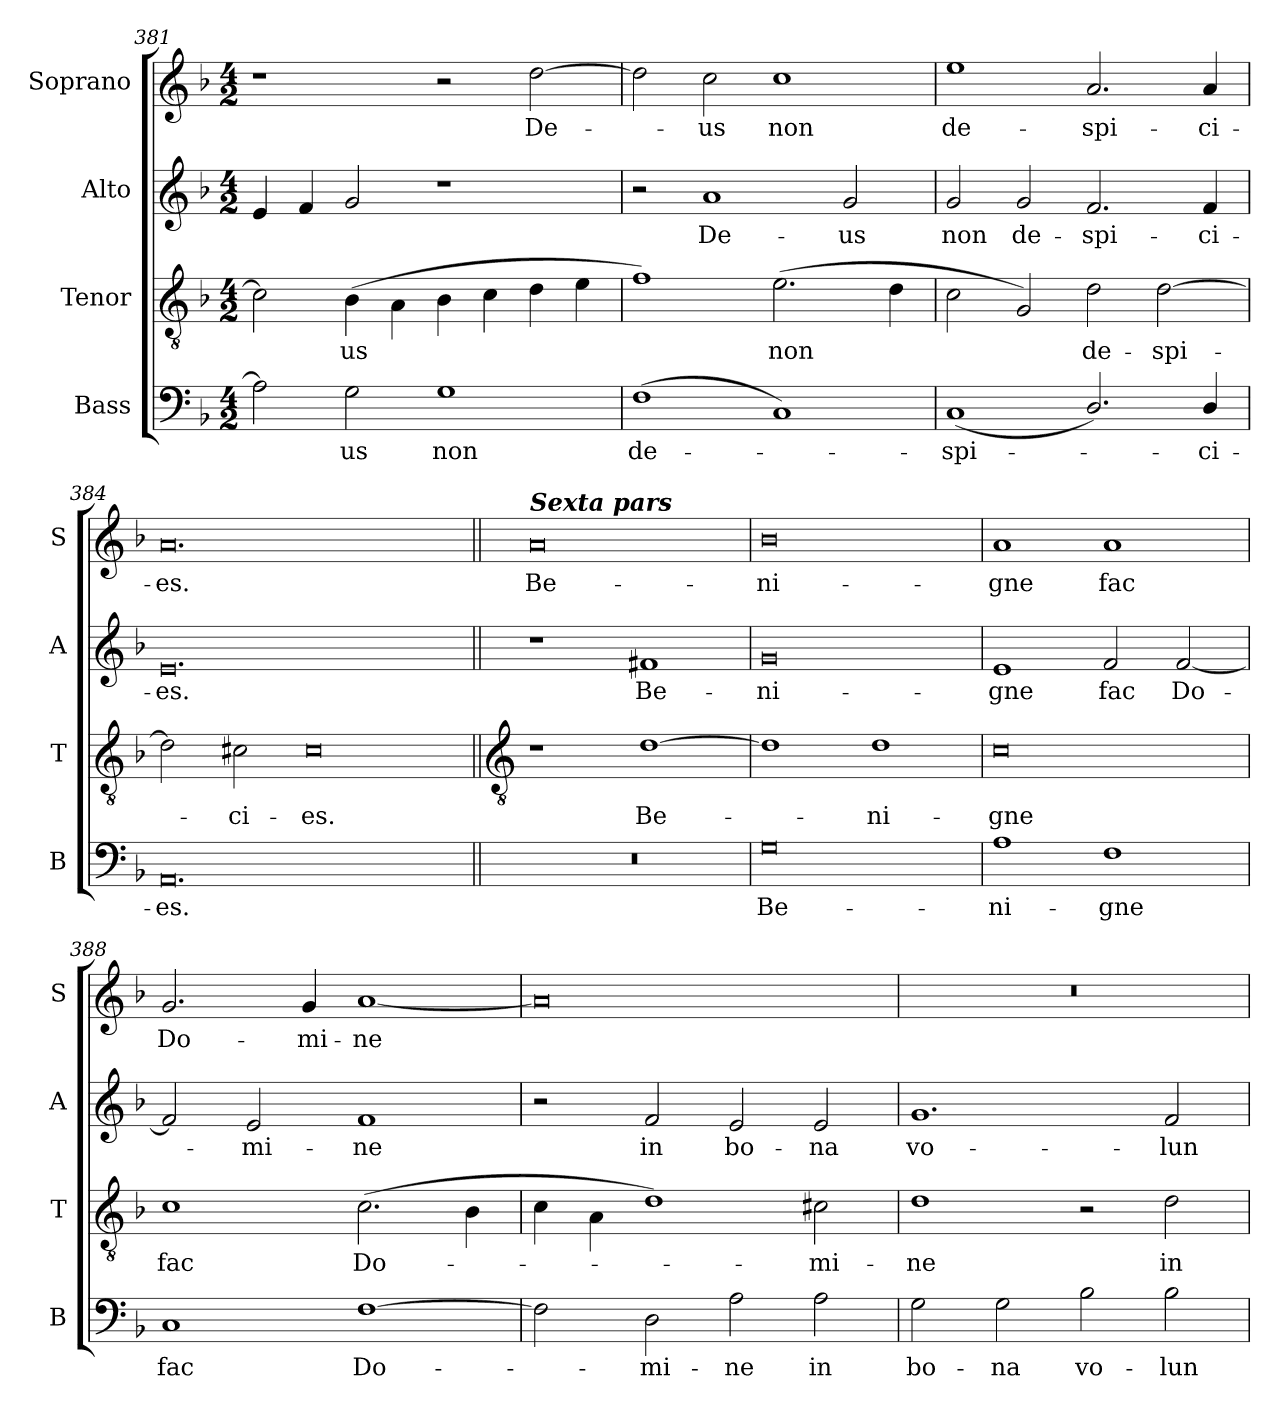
**kern	**text	**kern	**text	**kern	**text	**kern	**text
*part4	*part4	*part3	*part3	*part2	*part2	*part1	*part1
*staff4	*staff4	*staff3	*staff3	*staff2	*staff2	*staff1	*staff1
*I"Bass	*	*I"Tenor	*	*I"Alto	*	*I"Soprano	*
*I'B	*	*I'T	*	*I'A	*	*I'S	*
*clefF4	*	*clefGv2	*	*clefG2	*	*clefG2	*
*k[b-]	*	*k[b-]	*	*k[b-]	*	*k[b-]	*
*F:	*	*F:	*	*F:	*	*F:	*
*M4/2	*	*M4/2	*	*M4/2	*	*M4/2	*
=381	=381	=381	=381	=381	=381	=381	=381
2A]	.	2c]	.	4e	.	1r	.
.	.	.	.	4f	.	.	.
!	!LO:LY:b	!	!LO:LY:b	!	!	!	!
2G	us	(>4B-	us	2g	.	.	.
.	.	4A\	.	.	.	.	.
!	!LO:LY:b	!	!	!	!	!	!
1G	non	4B-	.	1r	.	2r	.
.	.	4c	.	.	.	.	.
!	!	!	!	!	!	!	!LO:LY:b
.	.	4d	.	.	.	[2dd	De-
.	.	4e	.	.	.	.	.
=382	=382	=382	=382	=382	=382	=382	=382
!	!LO:LY:b	!	!	!	!	!	!
(<1F	de-	1f)	.	2r	.	2dd]	.
!	!	!	!	!	!LO:LY:b	!	!LO:LY:b
.	.	.	.	1a	De-	2cc	us
!	!	!	!LO:LY:b	!	!	!	!LO:LY:b
1C)	.	(>2.e	non	.	.	1cc	non
!	!	!	!	!	!LO:LY:b	!	!
.	.	.	.	2g	-us	.	.
.	.	4d	.	.	.	.	.
=383	=383	=383	=383	=383	=383	=383	=383
!	!LO:LY:b	!	!	!	!LO:LY:b	!	!LO:LY:b
(<1C	spi-	2c	.	2g	non	1ee	de-
!	!	!	!	!	!LO:LY:b	!	!
.	.	2G)	.	2g	de-	.	.
!	!	!	!LO:LY:b	!	!LO:LY:b	!	!LO:LY:b
2.D/)	.	2d	de-	2.f	-spi-	2.a	-spi-
!	!	!	!LO:LY:b	!	!	!	!
.	.	[2d	-spi-	.	.	.	.
!	!LO:LY:b	!	!	!	!LO:LY:b	!	!LO:LY:b
4D/	ci-	.	.	4f	-ci-	4a	-ci-
=384	=384	=384	=384	=384	=384	=384	=384
!	!LO:LY:b	!	!	!	!LO:LY:b	!	!LO:LY:b
0.AA	-es.	2d]	.	0.e	-es.	0.a	-es.
!	!	!	!LO:LY:b	!	!	!	!
.	.	2c#X	ci-	.	.	.	.
!	!	!	!LO:LY:b	!	!	!	!
.	.	0c#	-es.	.	.	.	.
!!LO:LB:g=z
=385||	=385||	=385||	=385||	=385||	=385||	=385||	=385||
*	*	*clefGv2	*	*	*	*	*
!	!	!	!	!	!	!LO:TX:a:Bi:t=Sexta pars	!
!	!	!	!	!	!	!	!LO:LY:b
0r	.	1r	.	1r	.	0a	Be-
!	!	!	!LO:LY:b	!	!LO:LY:b	!	!
.	.	[1d	Be-	1f#X	Be-	.	.
=386	=386	=386	=386	=386	=386	=386	=386
!	!LO:LY:b	!	!	!	!LO:LY:b	!	!LO:LY:b
0G	Be-	1d]	.	0g	-ni-	0b-	-ni-
!	!	!	!LO:LY:b	!	!	!	!
.	.	1d	ni-	.	.	.	.
=387	=387	=387	=387	=387	=387	=387	=387
!	!LO:LY:b	!	!LO:LY:b	!	!LO:LY:b	!	!LO:LY:b
1A	-ni-	0c	-gne	1e	-gne	1a	-gne
!	!LO:LY:b	!	!	!	!LO:LY:b	!	!LO:LY:b
1F	-gne	.	.	2f	fac	1a	fac
!	!	!	!	!	!LO:LY:b	!	!
.	.	.	.	[2f	Do-	.	.
=388	=388	=388	=388	=388	=388	=388	=388
!	!LO:LY:b	!	!LO:LY:b	!	!	!	!LO:LY:b
1C	fac	1c	fac	2f]	.	2.g	Do-
!	!	!	!	!	!LO:LY:b	!	!
.	.	.	.	2e	mi-	.	.
!	!	!	!	!	!	!	!LO:LY:b
.	.	.	.	.	.	4g	-mi-
!	!LO:LY:b	!	!LO:LY:b	!	!LO:LY:b	!	!LO:LY:b
[1F	Do-	(>2.c	Do-	1f	-ne	[1a	-ne
.	.	4B-	.	.	.	.	.
=389	=389	=389	=389	=389	=389	=389	=389
2F]	.	4c	.	2r	.	0a]	.
.	.	4A\	.	.	.	.	.
!	!LO:LY:b	!	!	!	!LO:LY:b	!	!
2D	mi-	1d)	.	2f	in	.	.
!	!LO:LY:b	!	!	!	!LO:LY:b	!	!
2A	-ne	.	.	2e	bo-	.	.
!	!LO:LY:b	!	!LO:LY:b	!	!LO:LY:b	!	!
2A	in	2c#X	mi-	2e	-na	.	.
=390	=390	=390	=390	=390	=390	=390	=390
!	!LO:LY:b	!	!LO:LY:b	!	!LO:LY:b	!	!
2G	bo-	1d	-ne	1.g	vo-	0r	.
!	!LO:LY:b	!	!	!	!	!	!
2G	-na	.	.	.	.	.	.
!	!LO:LY:b	!	!	!	!	!	!
2B-	vo-	2r	.	.	.	.	.
!	!LO:LY:b	!	!LO:LY:b	!	!LO:LY:b	!	!
2B-	-lun-	2d	in	2f	-lun-	.	.
=	=	=	=	=	=	=	=
*-	*-	*-	*-	*-	*-	*-	*-
